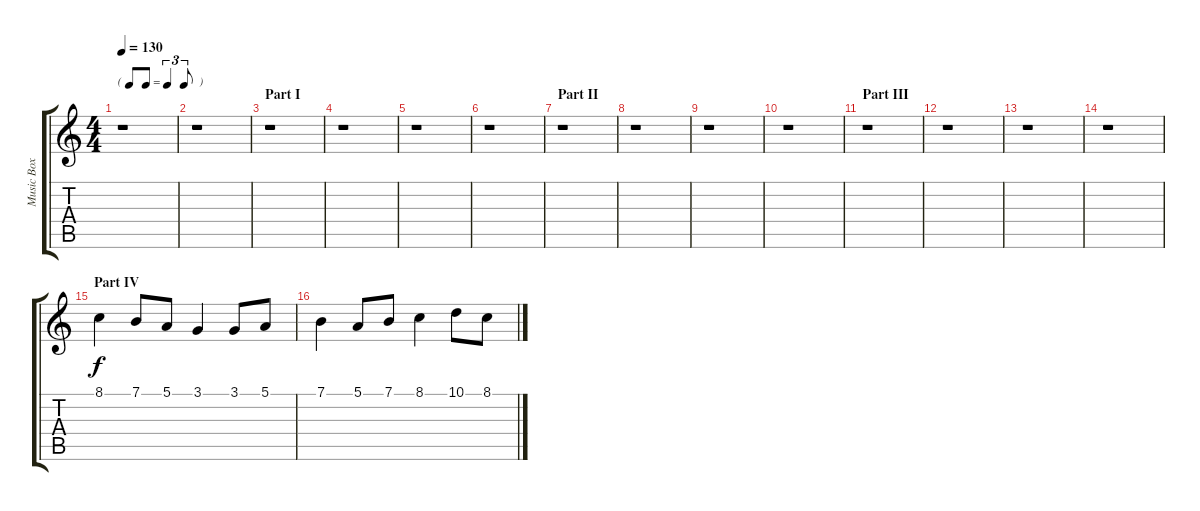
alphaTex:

\track ("Music Box" "Music Box") {instrument musicbox}
\staff {score tabs}
\tuning (E4 B3 G3 D3 A2 E2) {hide}
\ts (4 4)
\tf triplet8th
\tempo 130
\clef g2
\ks c
r.1{dy f instrument musicbox} |
r.1 |
\section ("" "Part I")
r.1 |
r.1 |
r.1 |
r.1 |
\section ("" "Part II")
r.1 |
r.1 |
r.1 |
r.1 |
\section ("" "Part III")
r.1 |
r.1 |
r.1 |
r.1 |
\section ("" "Part IV")
8.1.4 7.1.8 5.1.8 3.1.4 3.1.8 5.1.8 |
7.1.4 5.1.8 7.1.8 8.1.4 10.1.8 8.1.8
